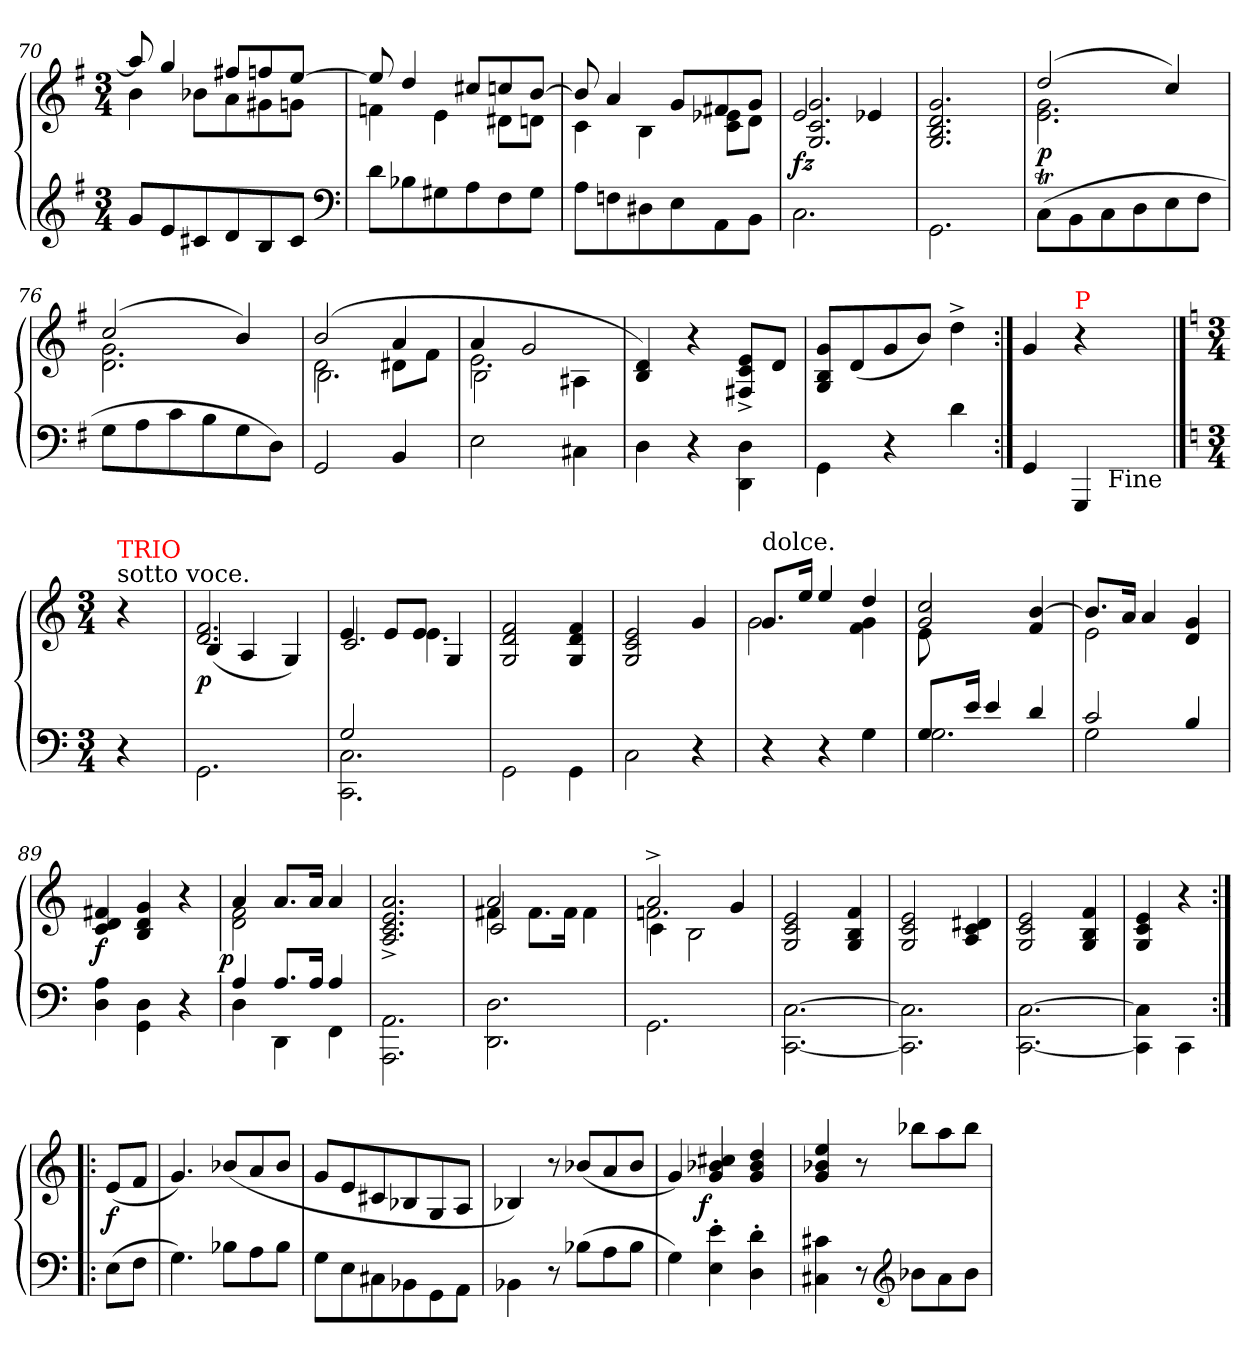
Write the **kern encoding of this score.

**kern	**kern	**dynam
*part1	*part1	*part1
*staff2	*staff1	*staff1/2
*clefG2	*clefG2	*
*k[f#]	*k[f#]	*
*G:	*G:	*
*M3/4	*M3/4	*
=70	=70	=70
*	*^	*
8gL	8aa]	4b	.
8e	4gg	.	.
8c#X	.	8b-XL	.
8d	8ff#XL	8a	.
8B	8ffn	8g#X	.
8c#J	[8eeJ	8gnJ	.
*clefF4	*	*	*
=71	=71	=71	=71
8dL	8ee]	4fn	.
8B-X	4dd	.	.
8G#X	.	4e	.
8A	8cc#XL	.	.
8F#	8ccn	8d#XL	.
8G#J	[8bJ	8dnJ	.
=72	=72	=72	=72
8AL	8b]	4c	.
8Fn	4a	.	.
8D#X	.	4B	.
8E	8gL	.	.
8AA	8f#X	8e-X 8cL	.
8BBJ	8gJ	8dJ	.
=73	=73	=73	=73
2.C\	2e/	2.g/ 2.c/ 2.G/	fz
.	4e-X/	.	.
*	*v	*v	*
=74	=74	=74
2.GG\	2.g/ 2.d/ 2.B/ 2.G/	.
=75	=75	=75
*	*^	*
(8CT\L	(>2dd	2.g 2.e	p
8BB\	.	.	.
8C\	.	.	.
8D\	.	.	.
8E\	4cc)	.	.
8F#\J	.	.	.
=76	=76	=76	=76
8GL	(>2cc	2.g 2.d	.
8A	.	.	.
8c	.	.	.
8B	.	.	.
8G	4b)	.	.
8DJ)	.	.	.
=77	=77	=77	=77
*	*	*^	*
2GG	(>2b	2d	2.B\	.
4BB	4a	8d#XL	.	.
.	.	8f#J	.	.
=78	=78	=78	=78	=78
2E	4a	2.e	2B\	.
.	2g	.	.	.
4C#X\	.	.	4A#X\	.
*	*v	*v	*v	*
=79	=79	=79
4D	4d 4B)	.
4r	4r	.
4D\ 4DD\	8e^< 8c^< 8F#X^<L	.
.	8dJ	.
=80	=80	=80
4GG\	8g/ 8B/ 8G/L	.
.	(8d	.
4r	8g	.
.	8bJ)	.
4d	4dd^<	.
=81:|!	=81:|!	=81:|!
*^	*	*
4GG	4.ryy	4g	.
!	!	!LO:TX:a:color=red:t=P	!
4GGG	.	4r	.
!	!LO:TX:b:t=Fine	!	!
.	4ryy	.	.
8ryy	.	8ryy	.
*v	*v	*	*
==	==	==
*k[]	*k[]	*
*M3/4	*M3/4	*
*^	*	*
!	!	!LO:TX:a:t=sotto voce.	!
!	!	!LO:TX:a:color=red:t=TRIO	!
*v	*v	*	*
4r	4r	.
=82	=82	=82
*	*^	*
2.GG\	2.f 2.d	(4B/	p
.	.	4A/	.
.	.	4G/)	.
=83	=83	=83	=83
*^	*	*^	*
2G/	2.C\ 2.CC\	4e	4.ryy	2.c	.
.	.	8eL	.	.	.
.	.	8eJ	4.e\	.	.
4ryy	.	4G/	.	.	.
*v	*v	*	*	*	*
*	*v	*v	*v	*
=84	=84	=84
2GG\	2f/ 2d/ 2G/	.
4GG\	4f/ 4d/ 4G/	.
=85	=85	=85
2C\	2e/ 2c/ 2G/	.
4r	4g	.
=86	=86	=86
*	*^	*
!	!LO:TX:a:t=dolce.	!	!
4r	8.gL	2g	.
.	16eeJk	.	.
4r	4ee	.	.
4G	4dd	4g 4f	.
=87	=87	=87	=87
*^	*	*	*
8.GL	2.G	2cc 2g	8e	.
.	.	.	8ryy	.
16eJk	.	.	.	.
4e	.	.	2ryy	.
4d	.	[4b 4f	.	.
=88	=88	=88	=88	=88
2c	2G	8.bL]	2e	.
.	.	16aJk	.	.
.	.	4a	.	.
4B/	4ryy	4g 4d	4ryy	.
*v	*v	*	*	*
*	*v	*v	*
=89	=89	=89
4A 4D	4f#X 4d 4c	f
4D\ 4GG\	4g/ 4d/ 4B/	.
4r	4r	.
=90	=90	=90
*^	*^	*
!	!	!	!	!LO:DY:rj
4A/	4D	4a	2f 2d	p
8.A/L	4DD\	8.aL	.	.
16AJk	.	16aJk	.	.
4A/	4FF\	4a	4ryy	.
*v	*v	*	*	*
*	*v	*v	*
=91	=91	=91
2.AA\ 2.AAA\	2.a^</ 2.e^</ 2.c^</ 2.A^</	.
=92	=92	=92
*	*^	*
*	*	*^	*
2.D\ 2.DD\	2a	4f#X	2c	.
.	.	8.f#L	.	.
.	.	16f#Jk	.	.
.	4ryy	4f#\	4ryy	.
=93	=93	=93	=93	=93
2.GG\	2a^>	2.fn	4c\	.
.	.	.	2B\	.
.	4g	.	.	.
*	*v	*v	*v	*
=94	=94	=94
[2.C\ [2.CC\	(>2e/ 2c/ 2G/	.
.	4f/ 4B/ 4G/	.
=95	=95	=95
2.C]\ 2.CC]\	2e/ 2c/ 2G/	.
.	4d#X/ 4c/ 4A/	.
=96	=96	=96
[2.C\ [2.CC\	2e/ 2c/ 2G/	.
.	4f/ 4B/ 4G/	.
=97	=97	=97
4C]\ 4CC]\	4e/ 4c/ 4G/	.
4CC\	4r	.
=:|!|:	=:|!|:	=:|!|:
(8EL	(8eL	f
8FJ	8fJ	.
=98	=98	=98
4.G)	4.g)	.
8B-XL	(>8b-XL	.
8A	8a	.
8B-J	8b-J	.
=99	=99	=99
8G\L	8gL	.
8E\	8e	.
8C#X\	8c#X	.
8BB-X\	8B-X	.
8GG\	8G/	.
8AA\J	8A/J	.
=100	=100	=100
4BB-X\	4B-X/)	.
8r	8r	.
(8B-L	(8b-XL	.
8A	8a	.
8B-J	8b-J	.
=101	=101	=101
4G)	4g)	.
!	!	!LO:DY:rj
4e'> 4E'>	4cc#X 4b-X 4g	f
4d'> 4D'>	4dd/ 4b-/ 4g/	.
=102	=102	=102
4c#X 4C#X	4ee/ 4b-X/ 4g/	.
8r	8r	.
*clefG2	*	*
8b-X\L	8bb-XL	.
8a\	8aa	.
8b-\J	8bb-J	.
=	=	=
*-	*-	*-
